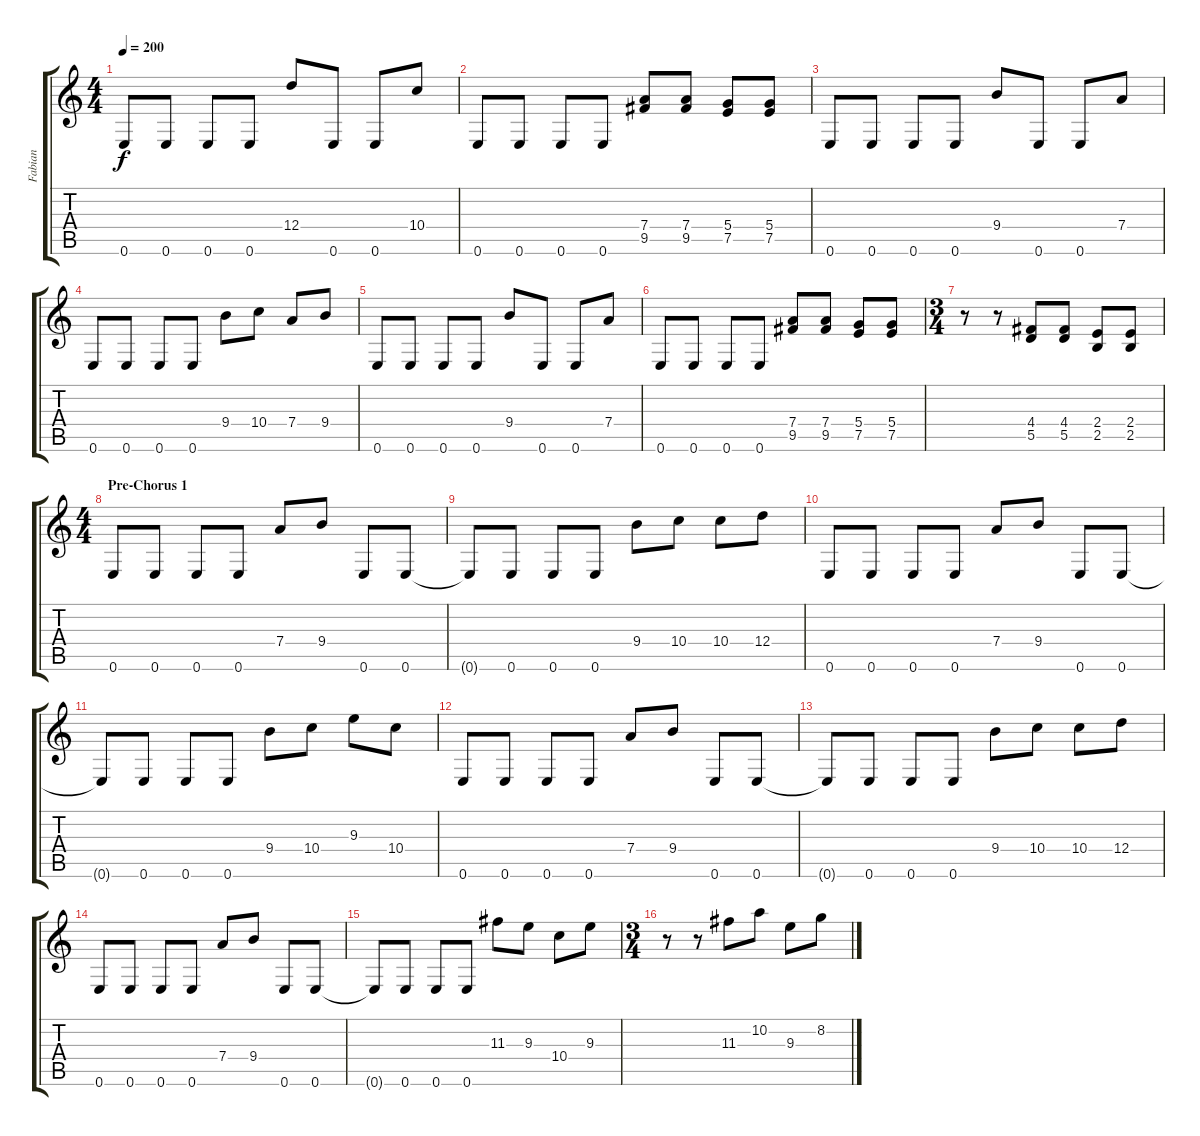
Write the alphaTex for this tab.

\track ("Fabian" "Fabian") {instrument distortionguitar}
\staff {score tabs}
\tuning (E4 B3 G3 D3 A2 E2) {hide}
\ts (4 4)
\tempo 200
\clef g2
\ks c
0.6.8{dy f} 0.6.8 0.6.8 0.6.8 12.4.8 0.6.8 0.6.8 10.4.8 |
0.6.8 0.6.8 0.6.8 0.6.8 (7.4 9.5).8 (7.4 9.5).8 (5.4 7.5).8 (5.4 7.5).8 |
0.6.8 0.6.8 0.6.8 0.6.8 9.4.8 0.6.8 0.6.8 7.4.8 |
0.6.8 0.6.8 0.6.8 0.6.8 9.4.8 10.4.8 7.4.8 9.4.8 |
0.6.8 0.6.8 0.6.8 0.6.8 9.4.8 0.6.8 0.6.8 7.4.8 |
0.6.8 0.6.8 0.6.8 0.6.8 (7.4 9.5).8 (7.4 9.5).8 (5.4 7.5).8 (5.4 7.5).8 |
\ts (3 4)
r.8 r.8 (4.4 5.5).8 (4.4 5.5).8 (2.4 2.5).8 (2.4 2.5).8 |
\ts (4 4)
\section ("" "Pre-Chorus 1")
0.6.8 0.6.8 0.6.8 0.6.8 7.4.8 9.4.8 0.6.8 0.6.8 |
0.6{t}.8 0.6.8 0.6.8 0.6.8 9.4.8 10.4.8 10.4.8 12.4.8 |
0.6.8 0.6.8 0.6.8 0.6.8 7.4.8 9.4.8 0.6.8 0.6.8 |
0.6{t}.8 0.6.8 0.6.8 0.6.8 9.4.8 10.4.8 9.3.8 10.4.8 |
0.6.8 0.6.8 0.6.8 0.6.8 7.4.8 9.4.8 0.6.8 0.6.8 |
0.6{t}.8 0.6.8 0.6.8 0.6.8 9.4.8 10.4.8 10.4.8 12.4.8 |
0.6.8 0.6.8 0.6.8 0.6.8 7.4.8 9.4.8 0.6.8 0.6.8 |
0.6{t}.8 0.6.8 0.6.8 0.6.8 11.3.8 9.3.8 10.4.8 9.3.8 |
\ts (3 4)
r.8 r.8 11.3.8 10.2.8 9.3.8 8.2.8
